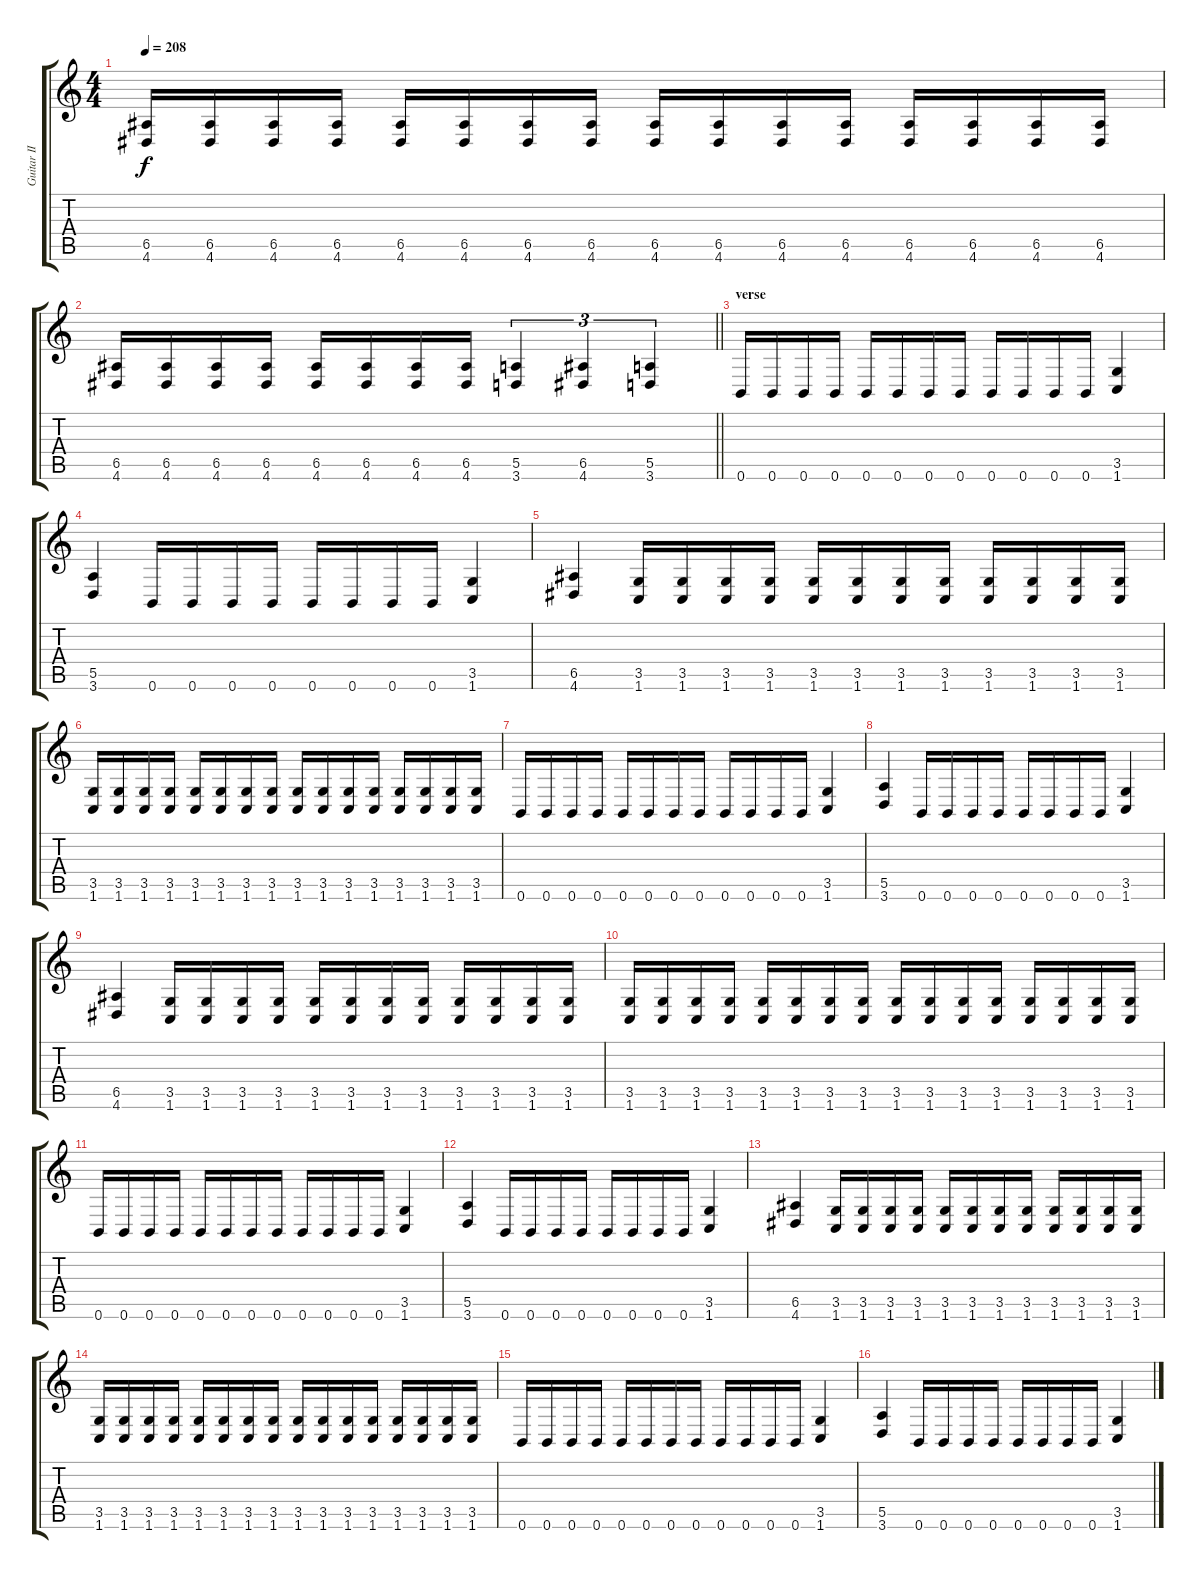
\track ("Guitar II" "Guitar II") {instrument distortionguitar}
\staff {score tabs}
\tuning (B3 Gb3 D3 A2 E2 B1) {hide}
\ts (4 4)
\tempo 208
\clef g2
\ks c
(6.5 4.6).16{dy f} (6.5 4.6).16 (6.5 4.6).16 (6.5 4.6).16 (6.5 4.6).16 (6.5 4.6).16 (6.5 4.6).16 (6.5 4.6).16 (6.5 4.6).16 (6.5 4.6).16 (6.5 4.6).16 (6.5 4.6).16 (6.5 4.6).16 (6.5 4.6).16 (6.5 4.6).16 (6.5 4.6).16 |
\barLineRight lightlight
(6.5 4.6).16 (6.5 4.6).16 (6.5 4.6).16 (6.5 4.6).16 (6.5 4.6).16 (6.5 4.6).16 (6.5 4.6).16 (6.5 4.6).16 (5.5 3.6).4{tu (3 2)} (6.5 4.6).4{tu (3 2)} (5.5 3.6).4{tu (3 2)} |
\section ("" "verse")
0.6.16 0.6.16 0.6.16 0.6.16 0.6.16 0.6.16 0.6.16 0.6.16 0.6.16 0.6.16 0.6.16 0.6.16 (3.5 1.6).4 |
(5.5 3.6).4 0.6.16 0.6.16 0.6.16 0.6.16 0.6.16 0.6.16 0.6.16 0.6.16 (3.5 1.6).4 |
(6.5 4.6).4 (3.5 1.6).16 (3.5 1.6).16 (3.5 1.6).16 (3.5 1.6).16 (3.5 1.6).16 (3.5 1.6).16 (3.5 1.6).16 (3.5 1.6).16 (3.5 1.6).16 (3.5 1.6).16 (3.5 1.6).16 (3.5 1.6).16 |
(3.5 1.6).16 (3.5 1.6).16 (3.5 1.6).16 (3.5 1.6).16 (3.5 1.6).16 (3.5 1.6).16 (3.5 1.6).16 (3.5 1.6).16 (3.5 1.6).16 (3.5 1.6).16 (3.5 1.6).16 (3.5 1.6).16 (3.5 1.6).16 (3.5 1.6).16 (3.5 1.6).16 (3.5 1.6).16 |
0.6.16 0.6.16 0.6.16 0.6.16 0.6.16 0.6.16 0.6.16 0.6.16 0.6.16 0.6.16 0.6.16 0.6.16 (3.5 1.6).4 |
(5.5 3.6).4 0.6.16 0.6.16 0.6.16 0.6.16 0.6.16 0.6.16 0.6.16 0.6.16 (3.5 1.6).4 |
(6.5 4.6).4 (3.5 1.6).16 (3.5 1.6).16 (3.5 1.6).16 (3.5 1.6).16 (3.5 1.6).16 (3.5 1.6).16 (3.5 1.6).16 (3.5 1.6).16 (3.5 1.6).16 (3.5 1.6).16 (3.5 1.6).16 (3.5 1.6).16 |
(3.5 1.6).16 (3.5 1.6).16 (3.5 1.6).16 (3.5 1.6).16 (3.5 1.6).16 (3.5 1.6).16 (3.5 1.6).16 (3.5 1.6).16 (3.5 1.6).16 (3.5 1.6).16 (3.5 1.6).16 (3.5 1.6).16 (3.5 1.6).16 (3.5 1.6).16 (3.5 1.6).16 (3.5 1.6).16 |
0.6.16 0.6.16 0.6.16 0.6.16 0.6.16 0.6.16 0.6.16 0.6.16 0.6.16 0.6.16 0.6.16 0.6.16 (3.5 1.6).4 |
(5.5 3.6).4 0.6.16 0.6.16 0.6.16 0.6.16 0.6.16 0.6.16 0.6.16 0.6.16 (3.5 1.6).4 |
(6.5 4.6).4 (3.5 1.6).16 (3.5 1.6).16 (3.5 1.6).16 (3.5 1.6).16 (3.5 1.6).16 (3.5 1.6).16 (3.5 1.6).16 (3.5 1.6).16 (3.5 1.6).16 (3.5 1.6).16 (3.5 1.6).16 (3.5 1.6).16 |
(3.5 1.6).16 (3.5 1.6).16 (3.5 1.6).16 (3.5 1.6).16 (3.5 1.6).16 (3.5 1.6).16 (3.5 1.6).16 (3.5 1.6).16 (3.5 1.6).16 (3.5 1.6).16 (3.5 1.6).16 (3.5 1.6).16 (3.5 1.6).16 (3.5 1.6).16 (3.5 1.6).16 (3.5 1.6).16 |
0.6.16 0.6.16 0.6.16 0.6.16 0.6.16 0.6.16 0.6.16 0.6.16 0.6.16 0.6.16 0.6.16 0.6.16 (3.5 1.6).4 |
(5.5 3.6).4 0.6.16 0.6.16 0.6.16 0.6.16 0.6.16 0.6.16 0.6.16 0.6.16 (3.5 1.6).4
